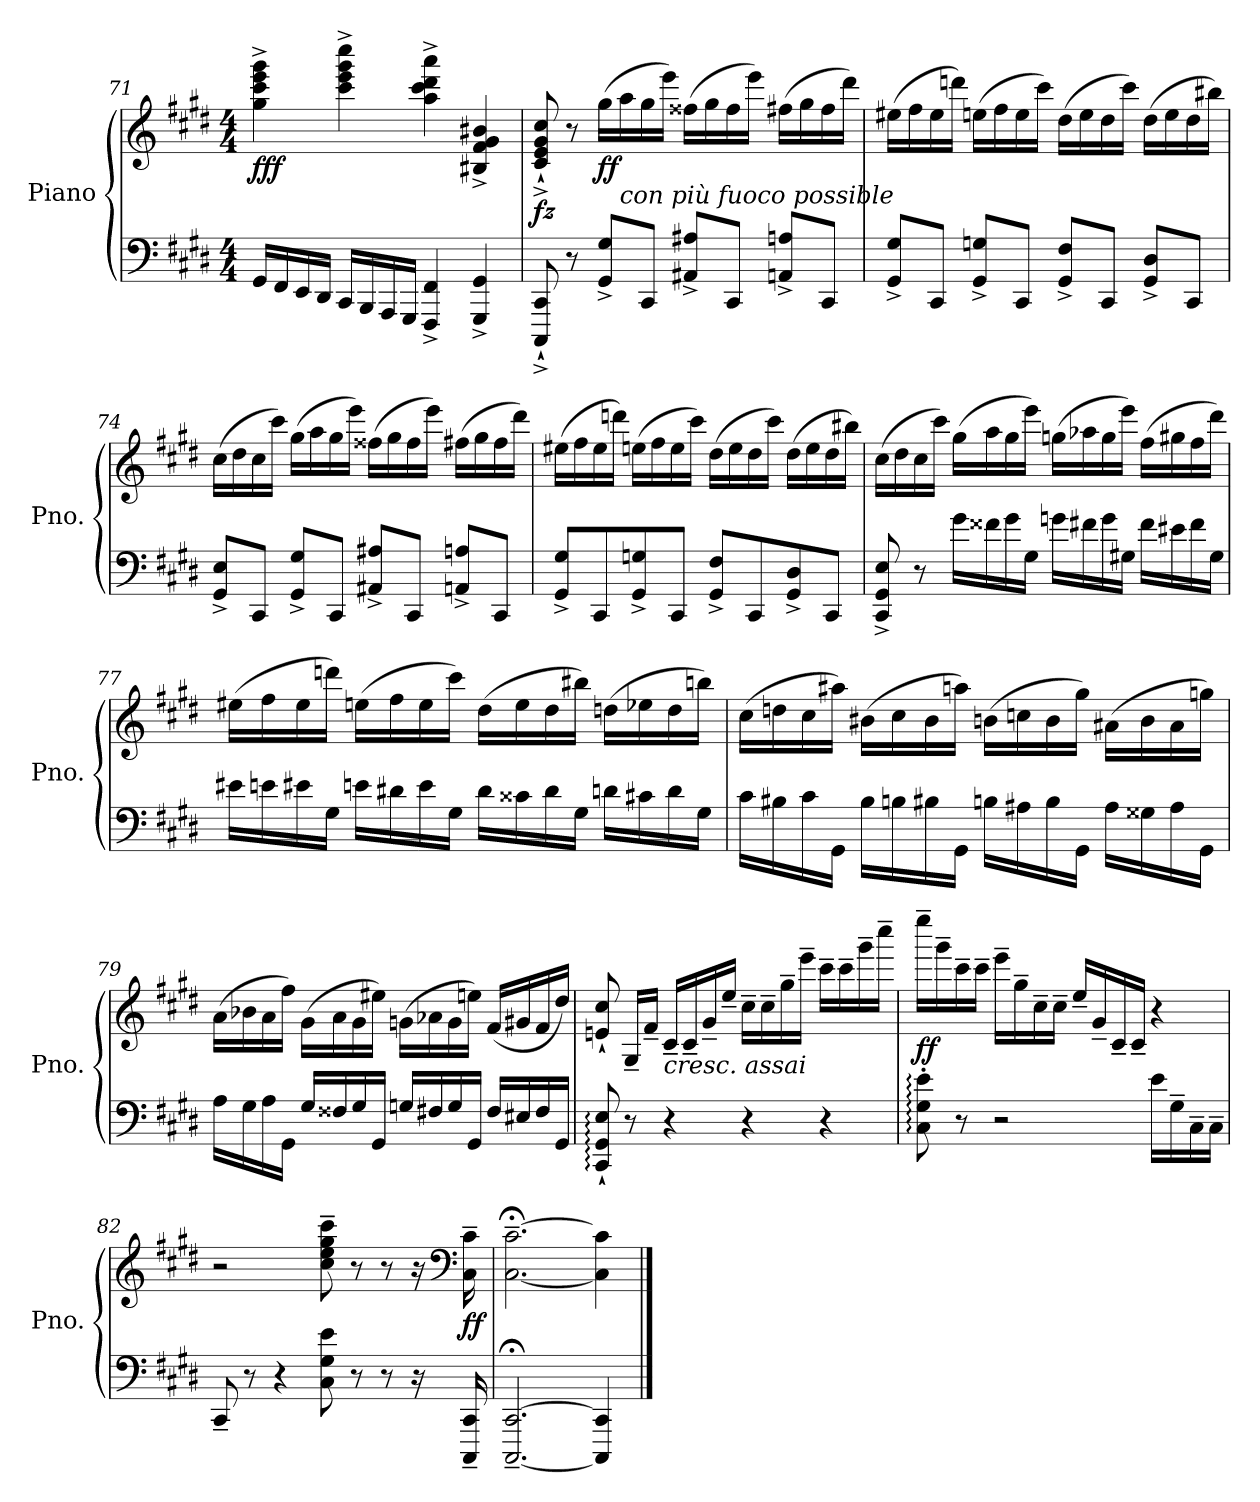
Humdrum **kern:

**kern	**kern	**dynam
*part1	*part1	*part1
*staff2	*staff1	*staff1/2
*I"Piano	*	*
*I'Pno.	*	*
*clefF4	*clefG2	*
*k[f#c#g#d#]	*k[f#c#g#d#]	*
*M4/4	*M4/4	*
=71	=71	=71
!	!	!LO:DY:b
16GG#/LL	4gg#\^ 4ccc#\^ 4eee\^ 4ggg#\^	fff
16FF#/	.	.
16EE/	.	.
16DD#/JJ	.	.
16CC#/LL	4ccc#\^ 4eee\^ 4ggg#\^ 4cccc#\^	.
16BBB/	.	.
16AAA/	.	.
16GGG#/JJ	.	.
4FFF#/^ 4FF#/^	4aa\^ 4ccc#\^ 4ddd#\^ 4aaa\^	.
4GGG#/^ 4GG#/^	4B#X/^ 4f#/^ 4g#/^ 4b#X/^	.
=72	=72	=72
!	!	!LO:DY:b
8CCC#/`^ 8CC#/`^	8c#/`^ 8e/`^ 8g#/`^ 8cc#/`^	fz
8r	8r	.
!	!	!LO:DY:b
8GG#/^ 8G#/^L	(>16gg#\LL	ff
!	!LO:TX:b:i:t=con più fuoco possible	!
.	16aa\	.
8CC#/J	16gg#\	.
.	16eee\JJ)	.
8AA#X/^ 8A#X/^L	(>16ff##X\LL	.
.	16gg#\	.
8CC#/J	16ff##\	.
.	16eee\JJ)	.
8AAn/^ 8An/^L	(>16ff#X\LL	.
.	16gg#\	.
8CC#/J	16ff#\	.
.	16ddd#\JJ)	.
!!LO:LB:g=z
=73	=73	=73
8GG#/^ 8G#/^L	(>16ee#X\LL	.
.	16ff#\	.
8CC#/J	16ee#\	.
.	16dddn\JJ)	.
8GG#/^ 8Gn/^L	(>16een\LL	.
.	16ff#\	.
8CC#/J	16ee\	.
.	16ccc#\JJ)	.
8GG#/^ 8F#/^L	(>16dd#\LL	.
.	16ee\	.
8CC#/J	16dd#\	.
.	16ccc#\JJ)	.
8GG#/^ 8D#/^L	(>16dd#\LL	.
.	16ee\	.
8CC#/J	16dd#\	.
.	16bb#X\JJ)	.
=74	=74	=74
8GG#/^ 8E/^L	(>16cc#\LL	.
.	16dd#\	.
8CC#/J	16cc#\	.
.	16ccc#\JJ)	.
8GG#/^ 8G#/^L	(>16gg#\LL	.
.	16aa\	.
8CC#/J	16gg#\	.
.	16eee\JJ)	.
8AA#X/^ 8A#X/^L	(>16ff##X\LL	.
.	16gg#\	.
8CC#/J	16ff##\	.
.	16eee\JJ)	.
8AAn/^ 8An/^L	(>16ff#X\LL	.
.	16gg#\	.
8CC#/J	16ff#\	.
.	16ddd#\JJ)	.
=75	=75	=75
8GG#/^ 8G#/^L	(>16ee#X\LL	.
.	16ff#\	.
8CC#/	16ee#\	.
.	16dddn\JJ)	.
8GG#/^ 8Gn/^	(>16een\LL	.
.	16ff#\	.
8CC#/J	16ee\	.
.	16ccc#\JJ)	.
8GG#/^ 8F#/^L	(>16dd#\LL	.
.	16ee\	.
8CC#/	16dd#\	.
.	16ccc#\JJ)	.
8GG#/^ 8D#/^	(>16dd#\LL	.
.	16ee\	.
8CC#/J	16dd#\	.
.	16bb#X\JJ)	.
!!LO:LB:g=z
=76	=76	=76
8CC#/^ 8GG#/^ 8E/^	(>16cc#\LL	.
.	16dd#\	.
8r	16cc#\	.
.	16ccc#\JJ)	.
16g#\LL	(>16gg#\LL	.
16f##X\	16aa\	.
16g#\	16gg#\	.
16G#\JJ	16eee\JJ)	.
16gn\LL	(>16ggn\LL	.
16f#X\	16aa-X\	.
16g\	16gg\	.
16G#X\JJ	16eee\JJ)	.
16f#\LL	(>16ff#\LL	.
16e#X\	16gg#X\	.
16f#\	16ff#\	.
16G#\JJ	16ddd#\JJ)	.
=77	=77	=77
16e#X\LL	(>16ee#X\LL	.
16en\	16ff#\	.
16e#X\	16ee#\	.
16G#\JJ	16dddn\JJ)	.
16en\LL	(>16een\LL	.
16d#X\	16ff#\	.
16e\	16ee\	.
16G#\JJ	16ccc#\JJ)	.
16d#\LL	(>16dd#\LL	.
16c##X\	16ee\	.
16d#\	16dd#\	.
16G#\JJ	16bb#X\JJ)	.
16dn\LL	(>16ddn\LL	.
16c#X\	16ee-X\	.
16d\	16dd\	.
16G#\JJ	16bbn\JJ)	.
!!LO:LB:g=z
=78	=78	=78
16c#\LL	(>16cc#\LL	.
16B#X\	16ddn\	.
16c#\	16cc#\	.
16GG#\JJ	16aa#X\JJ)	.
16B#\LL	(>16b#X\LL	.
16Bn\	16cc#\	.
16B#X\	16b#\	.
16GG#\JJ	16aan\JJ)	.
16Bn\LL	(>16bn\LL	.
16A#X\	16ccn\	.
16B\	16b\	.
16GG#\JJ	16gg#\JJ)	.
16A#\LL	(>16a#X\LL	.
16G##X\	16b\	.
16A#\	16a#\	.
16GG#\JJ	16ggn\JJ)	.
=79	=79	=79
16A\LL	(>16a\LL	.
16G#\	16b-X\	.
16A\	16a\	.
16GG#\JJ	16ff#\JJ)	.
16G#/LL	(>16g#\LL	.
16F##X/	16a\	.
16G#/	16g#\	.
16GG#/JJ	16ee#X\JJ)	.
16Gn/LL	(>16gn\LL	.
16F#X/	16a-X\	.
16G/	16g\	.
16GG#/JJ	16een\JJ)	.
16F#/LL	(<16f#/LL	.
16E#X/	16g#X/	.
16F#/	16f#/	.
16GG#/JJ	16dd#/JJ)	.
!!LO:LB:g=z
=80	=80	=80
8CC#/:` 8GG#/:` 8E/:`	8en/` 8cc#/`	.
8r	(>16G#~/LL	.
.	16f#~/JJ	.
!	!LO:TX:b:i:t=cresc. assai	!
4r	16c#~/LL	.
.	16c#~/	.
.	16g#~/	.
.	16ee~/JJ	.
4r	16cc#~\LL	.
.	16cc#~\	.
.	16gg#~\	.
.	16eee~\JJ	.
4r	16ccc#~\LL	.
.	16ccc#~\	.
.	16ggg#~\	.
.	16cccc#~\JJ	.
=81	=81	=81
!	!	!LO:DY:b
8C#\:' 8G#\:' 8e\:'	16eeee~\LL	ff
.	16ggg#~\	.
8r	16ccc#~\	.
.	16ccc#~\JJ	.
2r	16eee~\LL	.
.	16gg#~\	.
.	16cc#~\	.
.	16cc#~\JJ	.
.	16ee~/LL	.
.	16g#~/	.
.	16c#~/	.
.	16c#~/JJ	.
16e\LL	4r	.
16G#~\	.	.
16C#~\	.	.
16C#~\JJ	.	.
=82	=82	=82
8CC#~/)	2r	.
8r	.	.
4r	.	.
8C#\ 8G#\ 8e\	8cc#\~ 8ee\~ 8gg#\~ 8ccc#\~	.
8r	8r	.
8r	8r	.
16r	16r	.
*	*clefF4	*
!	!	!LO:DY:b
16CCC#/~ 16CC#/~	16C#\~ 16c#\~	ff
=83	=83	=83
[2.CCC#/;<~ [2.CC#/;<~	[2.C#\;<~ [2.c#\;<~	.
4CCC#/] 4CC#/]	4C#\] 4c#\]	.
==	==	==
*-	*-	*-
